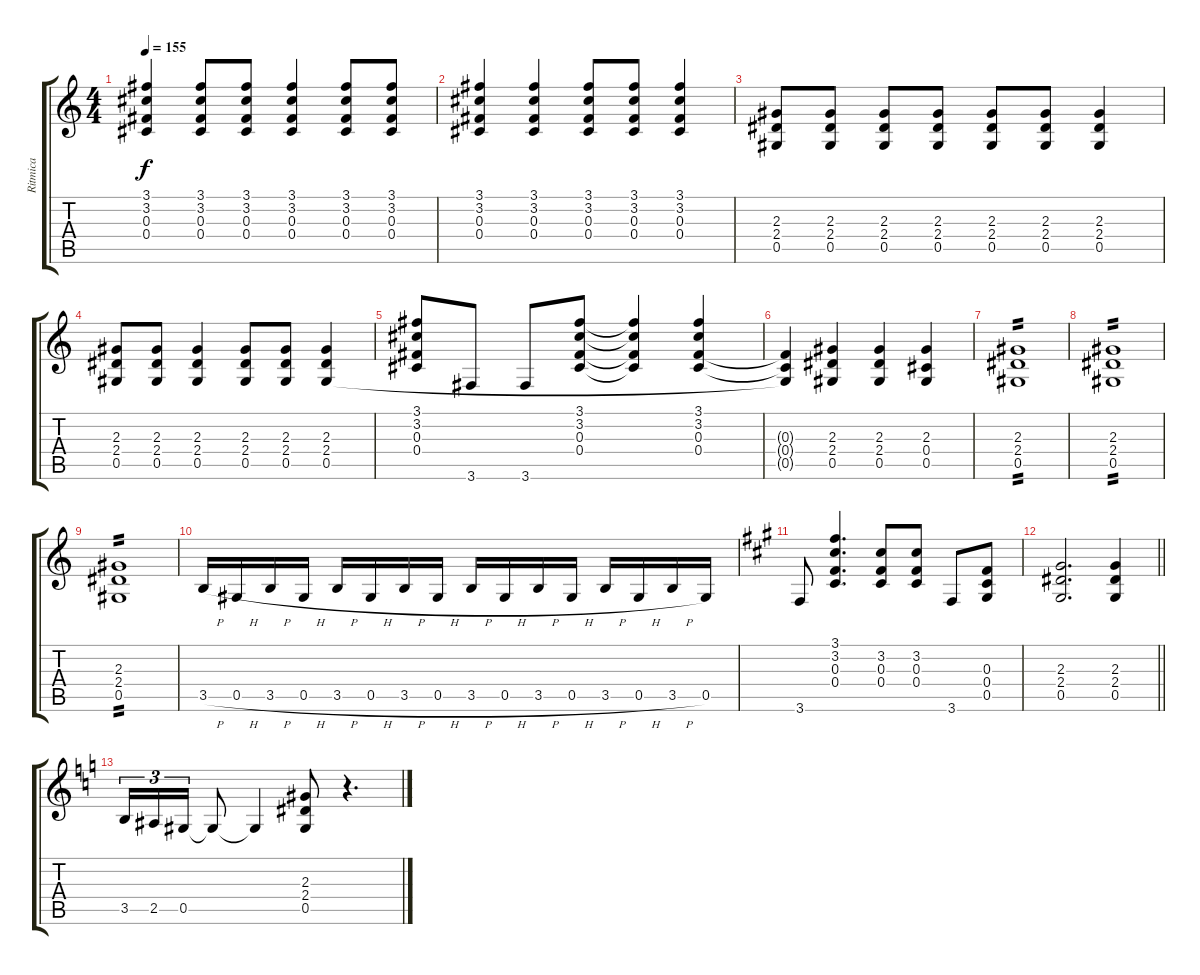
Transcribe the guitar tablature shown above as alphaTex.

\track ("Ritmica" "Ritmica") {instrument overdrivenguitar}
\staff {score tabs}
\tuning (Eb4 Bb3 Gb3 Db3 Ab2 Eb2) {hide}
\ts (4 4)
\tempo 155
\clef g2
\ks c
(3.1 3.2 0.3 0.4).4{dy f} (3.1 3.2 0.3 0.4).8 (3.1 3.2 0.3 0.4).8 (3.1 3.2 0.3 0.4).4 (3.1 3.2 0.3 0.4).8 (3.1 3.2 0.3 0.4).8 |
(3.1 3.2 0.3 0.4).4 (3.1 3.2 0.3 0.4).4 (3.1 3.2 0.3 0.4).8 (3.1 3.2 0.3 0.4).8 (3.1 3.2 0.3 0.4).4 |
(2.3 2.4 0.5).8 (2.3 2.4 0.5).8 (2.3 2.4 0.5).8 (2.3 2.4 0.5).8 (2.3 2.4 0.5).8 (2.3 2.4 0.5).8 (2.3 2.4 0.5).4 |
(2.3 2.4 0.5).8 (2.3 2.4 0.5).8 (2.3 2.4 0.5).4 (2.3 2.4 0.5).8 (2.3 2.4 0.5).8 (2.3 2.4 0.5).4 |
(3.1 3.2 0.3 0.4).8 3.6.8 3.6.8 (3.1 3.2 0.3 0.4).8 (3.1{t} 3.2{t} 0.3{t} 0.4{t}).4 (3.1 3.2 0.3 0.4).4 |
(0.3{t} 0.4{t} 0.5{t}).4 (2.3 2.4 0.5).4 (2.3 2.4 0.5).4 (2.3 0.4 0.5).4 |
(2.3 2.4 0.5).1{tp 2} |
(2.3 2.4 0.5).1{tp 2} |
(2.3 2.4 0.5).1{tp 2} |
3.5{h}.16 0.5{h}.16 3.5{h}.16 0.5{h}.16 3.5{h}.16 0.5{h}.16 3.5{h}.16 0.5{h}.16 3.5{h}.16 0.5{h}.16 3.5{h}.16 0.5{h}.16 3.5{h}.16 0.5{h}.16 3.5{h}.16 0.5.16 |
\ks a
3.6.8 (3.1 3.2 0.3 0.4).4{d} (3.2 0.3 0.4).8 (3.2 0.3 0.4).8 3.6.8 (0.3 0.4 0.5).8 |
\barLineRight lightlight
(2.3 2.4 0.5).2{d} (2.3 2.4 0.5).4 |
\ks c
3.5.16{tu (3 2)} 2.5.16{tu (3 2)} 0.5.16{tu (3 2)} 0.5{t}.8 0.5{t}.4 (2.3 2.4 0.5).8 r.4{d}
